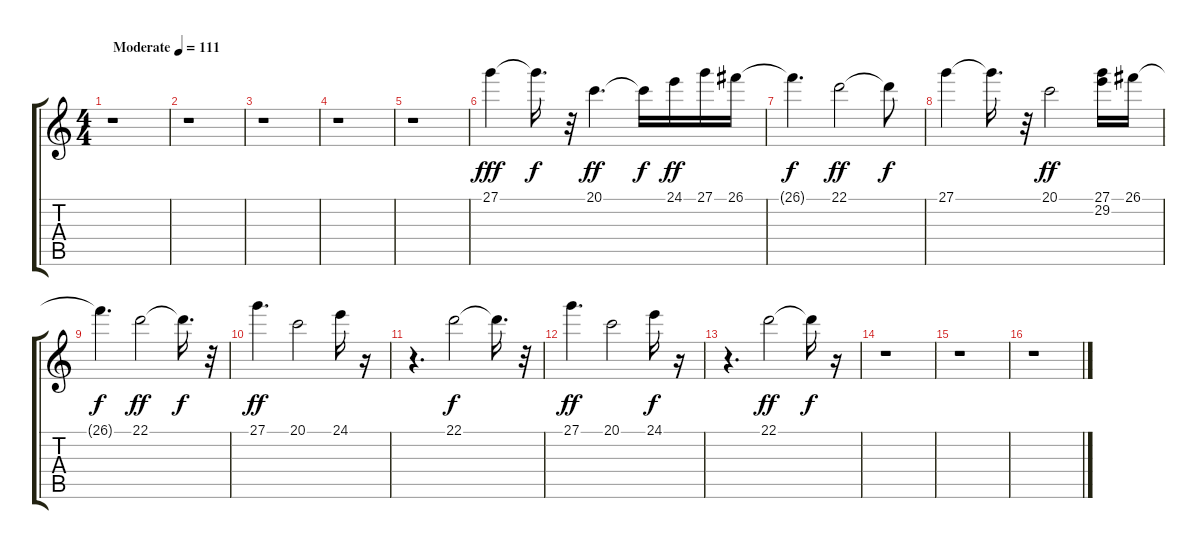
\track "" {instrument flute}
\staff {score tabs}
\tuning (E4 B3 G3 D3 A2 E2) {hide}
\ts (4 4)
\tempo (111 "Moderate")
\clef g2
\ks c
r.1{dy fff instrument flute} |
r.1 |
r.1 |
r.1 |
r.1 |
27.1.4 27.1{t}.16{d dy f} r.32 20.1.4{d dy ff} 20.1{t}.16{dy f} 24.1.16{dy ff} 27.1.16 26.1.16 |
26.1{t}.4{d dy f} 22.1.2{dy ff} 22.1{t}.8{dy f} |
27.1.4 27.1{t}.16{d} r.32 20.1.2{dy ff} (27.1 29.2).16 26.1.16 |
26.1{t}.4{d dy f} 22.1.2{dy ff} 22.1{t}.16{d dy f} r.32 |
27.1.4{d dy ff} 20.1.2 24.1.16 r.16 |
r.4{d} 22.1.2{dy f} 22.1{t}.16{d} r.32 |
27.1.4{d dy ff} 20.1.2 24.1.16{dy f} r.16 |
r.4{d} 22.1.2{dy ff} 22.1{t}.16{dy f} r.16 |
r.1 |
r.1 |
r.1
